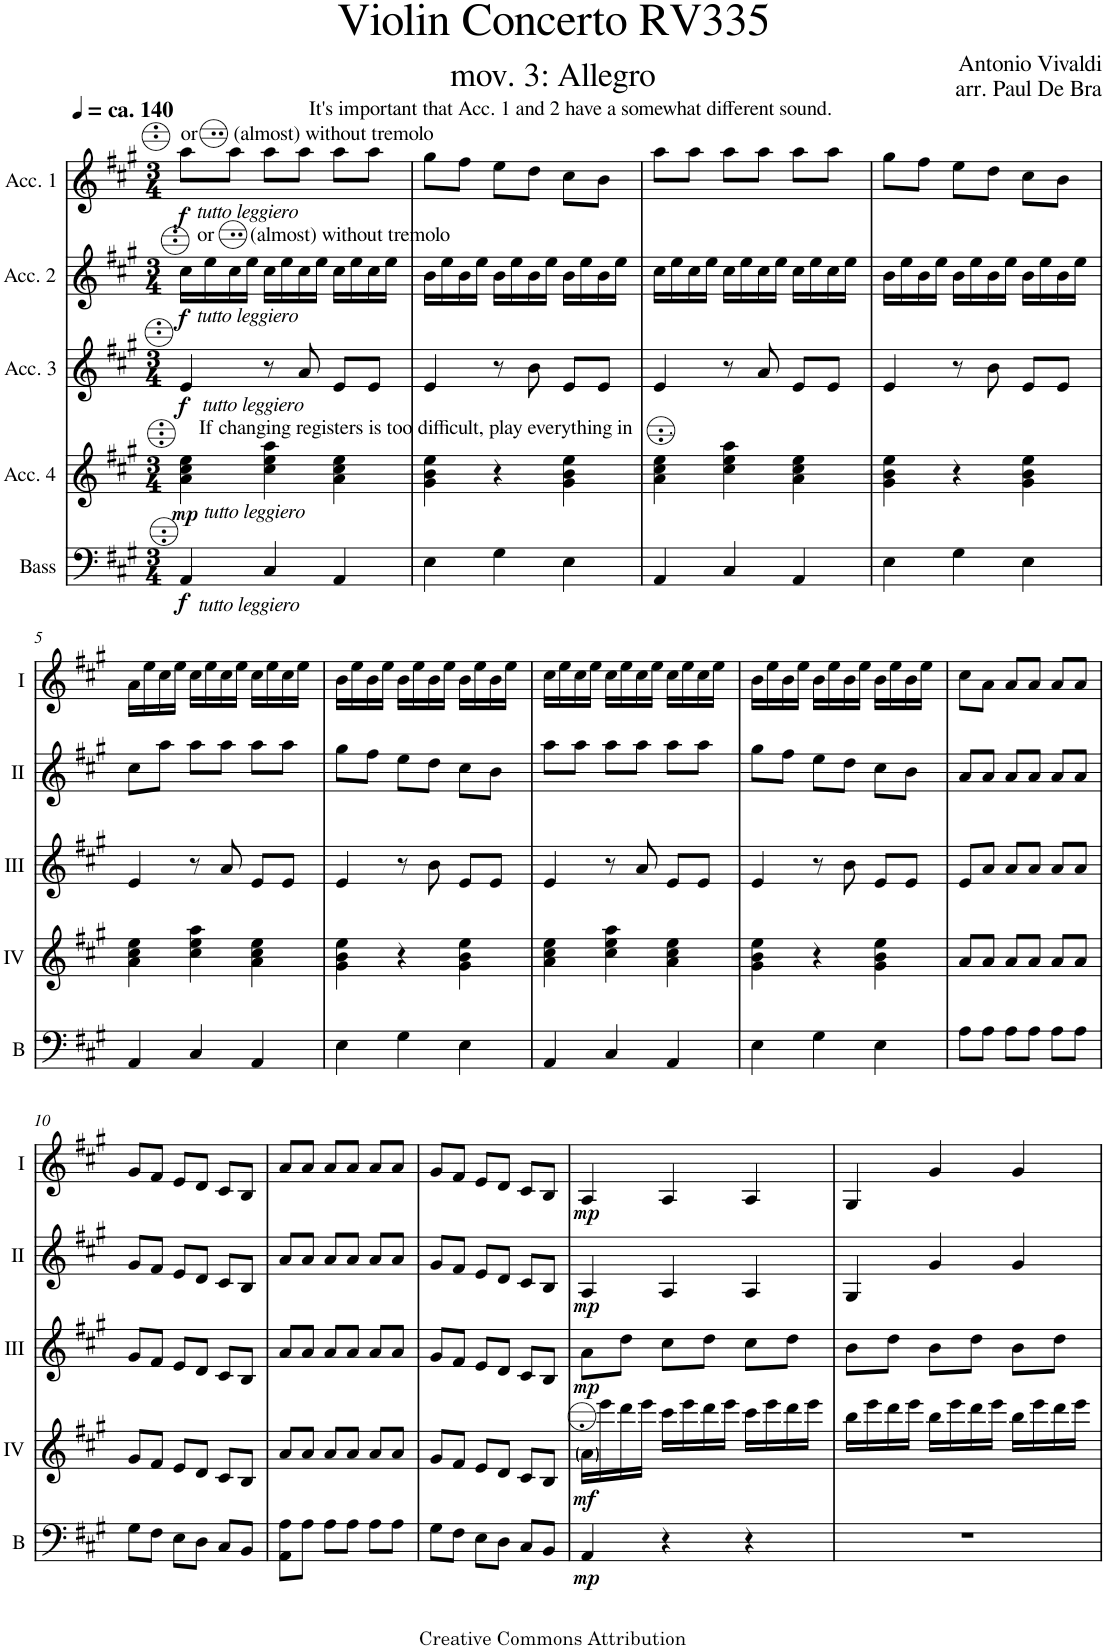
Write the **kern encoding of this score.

**kern	**dynam	**kern	**dynam	**kern	**dynam	**kern	**dynam	**kern	**dynam
*part5	*part5	*part4	*part4	*part3	*part3	*part2	*part2	*part1	*part1
*staff5	*staff5	*staff4	*staff4	*staff3	*staff3	*staff2	*staff2	*staff1	*staff1
*I"Bass	*	*I"Acc. 4	*	*I"Acc. 3	*	*I"Acc. 2	*	*I"Acc. 1	*
*I'B	*	*	*	*	*	*	*	*	*
*clefF4	*	*clefG2	*	*clefG2	*	*clefG2	*	*clefG2	*
*Trd7c12	*	*Trd7c12	*	*	*	*	*	*	*
*k[f#c#g#]	*	*k[f#c#g#]	*	*k[f#c#g#]	*	*k[f#c#g#]	*	*k[f#c#g#]	*
*M3/4	*	*M3/4	*	*M3/4	*	*M3/4	*	*M3/4	*
=1	=1	=1	=1	=1	=1	=1	=1	=1	=1
!	!	!	!	!	!	!	!	!LO:TX:a:B:t=ca. 140	!
!	!	!	!	!	!	!	!	!LO:TX:a:t=or       (almost) without tremolo	!
!	!	!	!	!	!	!	!	!LO:TX:b:i:t=tutto leggiero	!
!	!	!	!	!	!	!	!	!LO:TX:a:t=It's important that Acc. 1 and 2 have a somewhat different sound.	!
!	!	!	!	!	!	!LO:TX:b:i:t=tutto leggiero	!	!	!
!	!	!	!	!	!	!LO:TX:a:t=or       (almost) without tremolo	!	!	!
!	!	!	!	!LO:TX:b:i:t=tutto leggiero	!	!	!	!	!
!	!	!LO:TX:b:i:t=tutto leggiero	!	!	!	!	!	!	!
!	!	!LO:TX:a:t=If changing registers is too difficult, play everything in       .	!	!	!	!	!	!	!
!LO:TX:b:i:t=tutto leggiero	!	!	!	!	!	!	!	!	!
!	!LO:DY:b	!	!LO:DY:b	!	!LO:DY:b	!	!LO:DY:b	!	!LO:DY:b
4AA/	f	4a\ 4cc#\ 4ee\	mp	4e/	f	16cc#\LL	f	8aa\L	f
.	.	.	.	.	.	16ee\	.	.	.
.	.	.	.	.	.	16cc#\	.	8aa\J	.
.	.	.	.	.	.	16ee\JJ	.	.	.
4C#/	.	4cc#\ 4ee\ 4aa\	.	8r	.	16cc#\LL	.	8aa\L	.
.	.	.	.	.	.	16ee\	.	.	.
.	.	.	.	8a/	.	16cc#\	.	8aa\J	.
.	.	.	.	.	.	16ee\JJ	.	.	.
4AA/	.	4a\ 4cc#\ 4ee\	.	8e/L	.	16cc#\LL	.	8aa\L	.
.	.	.	.	.	.	16ee\	.	.	.
.	.	.	.	8e/J	.	16cc#\	.	8aa\J	.
.	.	.	.	.	.	16ee\JJ	.	.	.
=2	=2	=2	=2	=2	=2	=2	=2	=2	=2
4E\	.	4g#\ 4b\ 4ee\	.	4e/	.	16b\LL	.	8gg#\L	.
.	.	.	.	.	.	16ee\	.	.	.
.	.	.	.	.	.	16b\	.	8ff#\J	.
.	.	.	.	.	.	16ee\JJ	.	.	.
4G#\	.	4r	.	8r	.	16b\LL	.	8ee\L	.
.	.	.	.	.	.	16ee\	.	.	.
.	.	.	.	8b\	.	16b\	.	8dd\J	.
.	.	.	.	.	.	16ee\JJ	.	.	.
4E\	.	4g#\ 4b\ 4ee\	.	8e/L	.	16b\LL	.	8cc#\L	.
.	.	.	.	.	.	16ee\	.	.	.
.	.	.	.	8e/J	.	16b\	.	8b\J	.
.	.	.	.	.	.	16ee\JJ	.	.	.
=3	=3	=3	=3	=3	=3	=3	=3	=3	=3
4AA/	.	4a\ 4cc#\ 4ee\	.	4e/	.	16cc#\LL	.	8aa\L	.
.	.	.	.	.	.	16ee\	.	.	.
.	.	.	.	.	.	16cc#\	.	8aa\J	.
.	.	.	.	.	.	16ee\JJ	.	.	.
4C#/	.	4cc#\ 4ee\ 4aa\	.	8r	.	16cc#\LL	.	8aa\L	.
.	.	.	.	.	.	16ee\	.	.	.
.	.	.	.	8a/	.	16cc#\	.	8aa\J	.
.	.	.	.	.	.	16ee\JJ	.	.	.
4AA/	.	4a\ 4cc#\ 4ee\	.	8e/L	.	16cc#\LL	.	8aa\L	.
.	.	.	.	.	.	16ee\	.	.	.
.	.	.	.	8e/J	.	16cc#\	.	8aa\J	.
.	.	.	.	.	.	16ee\JJ	.	.	.
=4	=4	=4	=4	=4	=4	=4	=4	=4	=4
4E\	.	4g#\ 4b\ 4ee\	.	4e/	.	16b\LL	.	8gg#\L	.
.	.	.	.	.	.	16ee\	.	.	.
.	.	.	.	.	.	16b\	.	8ff#\J	.
.	.	.	.	.	.	16ee\JJ	.	.	.
4G#\	.	4r	.	8r	.	16b\LL	.	8ee\L	.
.	.	.	.	.	.	16ee\	.	.	.
.	.	.	.	8b\	.	16b\	.	8dd\J	.
.	.	.	.	.	.	16ee\JJ	.	.	.
4E\	.	4g#\ 4b\ 4ee\	.	8e/L	.	16b\LL	.	8cc#\L	.
.	.	.	.	.	.	16ee\	.	.	.
.	.	.	.	8e/J	.	16b\	.	8b\J	.
.	.	.	.	.	.	16ee\JJ	.	.	.
!!LO:LB:g=z
=5	=5	=5	=5	=5	=5	=5	=5	=5	=5
4AA/	.	4a\ 4cc#\ 4ee\	.	4e/	.	8cc#\L	.	16a\LL	.
.	.	.	.	.	.	.	.	16ee\	.
.	.	.	.	.	.	8aa\J	.	16cc#\	.
.	.	.	.	.	.	.	.	16ee\JJ	.
4C#/	.	4cc#\ 4ee\ 4aa\	.	8r	.	8aa\L	.	16cc#\LL	.
.	.	.	.	.	.	.	.	16ee\	.
.	.	.	.	8a/	.	8aa\J	.	16cc#\	.
.	.	.	.	.	.	.	.	16ee\JJ	.
4AA/	.	4a\ 4cc#\ 4ee\	.	8e/L	.	8aa\L	.	16cc#\LL	.
.	.	.	.	.	.	.	.	16ee\	.
.	.	.	.	8e/J	.	8aa\J	.	16cc#\	.
.	.	.	.	.	.	.	.	16ee\JJ	.
=6	=6	=6	=6	=6	=6	=6	=6	=6	=6
4E\	.	4g#\ 4b\ 4ee\	.	4e/	.	8gg#\L	.	16b\LL	.
.	.	.	.	.	.	.	.	16ee\	.
.	.	.	.	.	.	8ff#\J	.	16b\	.
.	.	.	.	.	.	.	.	16ee\JJ	.
4G#\	.	4r	.	8r	.	8ee\L	.	16b\LL	.
.	.	.	.	.	.	.	.	16ee\	.
.	.	.	.	8b\	.	8dd\J	.	16b\	.
.	.	.	.	.	.	.	.	16ee\JJ	.
4E\	.	4g#\ 4b\ 4ee\	.	8e/L	.	8cc#\L	.	16b\LL	.
.	.	.	.	.	.	.	.	16ee\	.
.	.	.	.	8e/J	.	8b\J	.	16b\	.
.	.	.	.	.	.	.	.	16ee\JJ	.
=7	=7	=7	=7	=7	=7	=7	=7	=7	=7
4AA/	.	4a\ 4cc#\ 4ee\	.	4e/	.	8aa\L	.	16cc#\LL	.
.	.	.	.	.	.	.	.	16ee\	.
.	.	.	.	.	.	8aa\J	.	16cc#\	.
.	.	.	.	.	.	.	.	16ee\JJ	.
4C#/	.	4cc#\ 4ee\ 4aa\	.	8r	.	8aa\L	.	16cc#\LL	.
.	.	.	.	.	.	.	.	16ee\	.
.	.	.	.	8a/	.	8aa\J	.	16cc#\	.
.	.	.	.	.	.	.	.	16ee\JJ	.
4AA/	.	4a\ 4cc#\ 4ee\	.	8e/L	.	8aa\L	.	16cc#\LL	.
.	.	.	.	.	.	.	.	16ee\	.
.	.	.	.	8e/J	.	8aa\J	.	16cc#\	.
.	.	.	.	.	.	.	.	16ee\JJ	.
=8	=8	=8	=8	=8	=8	=8	=8	=8	=8
4E\	.	4g#\ 4b\ 4ee\	.	4e/	.	8gg#\L	.	16b\LL	.
.	.	.	.	.	.	.	.	16ee\	.
.	.	.	.	.	.	8ff#\J	.	16b\	.
.	.	.	.	.	.	.	.	16ee\JJ	.
4G#\	.	4r	.	8r	.	8ee\L	.	16b\LL	.
.	.	.	.	.	.	.	.	16ee\	.
.	.	.	.	8b\	.	8dd\J	.	16b\	.
.	.	.	.	.	.	.	.	16ee\JJ	.
4E\	.	4g#\ 4b\ 4ee\	.	8e/L	.	8cc#\L	.	16b\LL	.
.	.	.	.	.	.	.	.	16ee\	.
.	.	.	.	8e/J	.	8b\J	.	16b\	.
.	.	.	.	.	.	.	.	16ee\JJ	.
=9	=9	=9	=9	=9	=9	=9	=9	=9	=9
8A\L	.	8a/L	.	8e/L	.	8a/L	.	8cc#\L	.
8A\J	.	8a/J	.	8a/J	.	8a/J	.	8a\J	.
8A\L	.	8a/L	.	8a/L	.	8a/L	.	8a/L	.
8A\J	.	8a/J	.	8a/J	.	8a/J	.	8a/J	.
8A\L	.	8a/L	.	8a/L	.	8a/L	.	8a/L	.
8A\J	.	8a/J	.	8a/J	.	8a/J	.	8a/J	.
!!LO:LB:g=z
=10	=10	=10	=10	=10	=10	=10	=10	=10	=10
8G#\L	.	8g#/L	.	8g#/L	.	8g#/L	.	8g#/L	.
8F#\J	.	8f#/J	.	8f#/J	.	8f#/J	.	8f#/J	.
8E\L	.	8e/L	.	8e/L	.	8e/L	.	8e/L	.
8D\J	.	8d/J	.	8d/J	.	8d/J	.	8d/J	.
8C#/L	.	8c#/L	.	8c#/L	.	8c#/L	.	8c#/L	.
8BB/J	.	8B/J	.	8B/J	.	8B/J	.	8B/J	.
=11	=11	=11	=11	=11	=11	=11	=11	=11	=11
8AA\ 8A\L	.	8a/L	.	8a/L	.	8a/L	.	8a/L	.
8A\J	.	8a/J	.	8a/J	.	8a/J	.	8a/J	.
8A\L	.	8a/L	.	8a/L	.	8a/L	.	8a/L	.
8A\J	.	8a/J	.	8a/J	.	8a/J	.	8a/J	.
8A\L	.	8a/L	.	8a/L	.	8a/L	.	8a/L	.
8A\J	.	8a/J	.	8a/J	.	8a/J	.	8a/J	.
=12	=12	=12	=12	=12	=12	=12	=12	=12	=12
8G#\L	.	8g#/L	.	8g#/L	.	8g#/L	.	8g#/L	.
8F#\J	.	8f#/J	.	8f#/J	.	8f#/J	.	8f#/J	.
8E\L	.	8e/L	.	8e/L	.	8e/L	.	8e/L	.
8D\J	.	8d/J	.	8d/J	.	8d/J	.	8d/J	.
8C#/L	.	8c#/L	.	8c#/L	.	8c#/L	.	8c#/L	.
8BB/J	.	8B/J	.	8B/J	.	8B/J	.	8B/J	.
=13	=13	=13	=13	=13	=13	=13	=13	=13	=13
!	!LO:DY:b	!	!LO:DY:b	!	!LO:DY:b	!	!LO:DY:b	!	!LO:DY:b
4AA/	mp	16a\LL	mf	8a\L	mp	4A/	mp	4A/	mp
.	.	16eee\	.	.	.	.	.	.	.
.	.	16ddd\	.	8dd\J	.	.	.	.	.
.	.	16eee\JJ	.	.	.	.	.	.	.
4r	.	16ccc#\LL	.	8cc#\L	.	4A/	.	4A/	.
.	.	16eee\	.	.	.	.	.	.	.
.	.	16ddd\	.	8dd\J	.	.	.	.	.
.	.	16eee\JJ	.	.	.	.	.	.	.
4r	.	16ccc#\LL	.	8cc#\L	.	4A/	.	4A/	.
.	.	16eee\	.	.	.	.	.	.	.
.	.	16ddd\	.	8dd\J	.	.	.	.	.
.	.	16eee\JJ	.	.	.	.	.	.	.
=14	=14	=14	=14	=14	=14	=14	=14	=14	=14
2.r	.	16bb\LL	.	8b\L	.	4G#/	.	4G#/	.
.	.	16eee\	.	.	.	.	.	.	.
.	.	16ddd\	.	8dd\J	.	.	.	.	.
.	.	16eee\JJ	.	.	.	.	.	.	.
.	.	16bb\LL	.	8b\L	.	4g#/	.	4g#/	.
.	.	16eee\	.	.	.	.	.	.	.
.	.	16ddd\	.	8dd\J	.	.	.	.	.
.	.	16eee\JJ	.	.	.	.	.	.	.
.	.	16bb\LL	.	8b\L	.	4g#/	.	4g#/	.
.	.	16eee\	.	.	.	.	.	.	.
.	.	16ddd\	.	8dd\J	.	.	.	.	.
.	.	16eee\JJ	.	.	.	.	.	.	.
=	=	=	=	=	=	=	=	=	=
*-	*-	*-	*-	*-	*-	*-	*-	*-	*-
